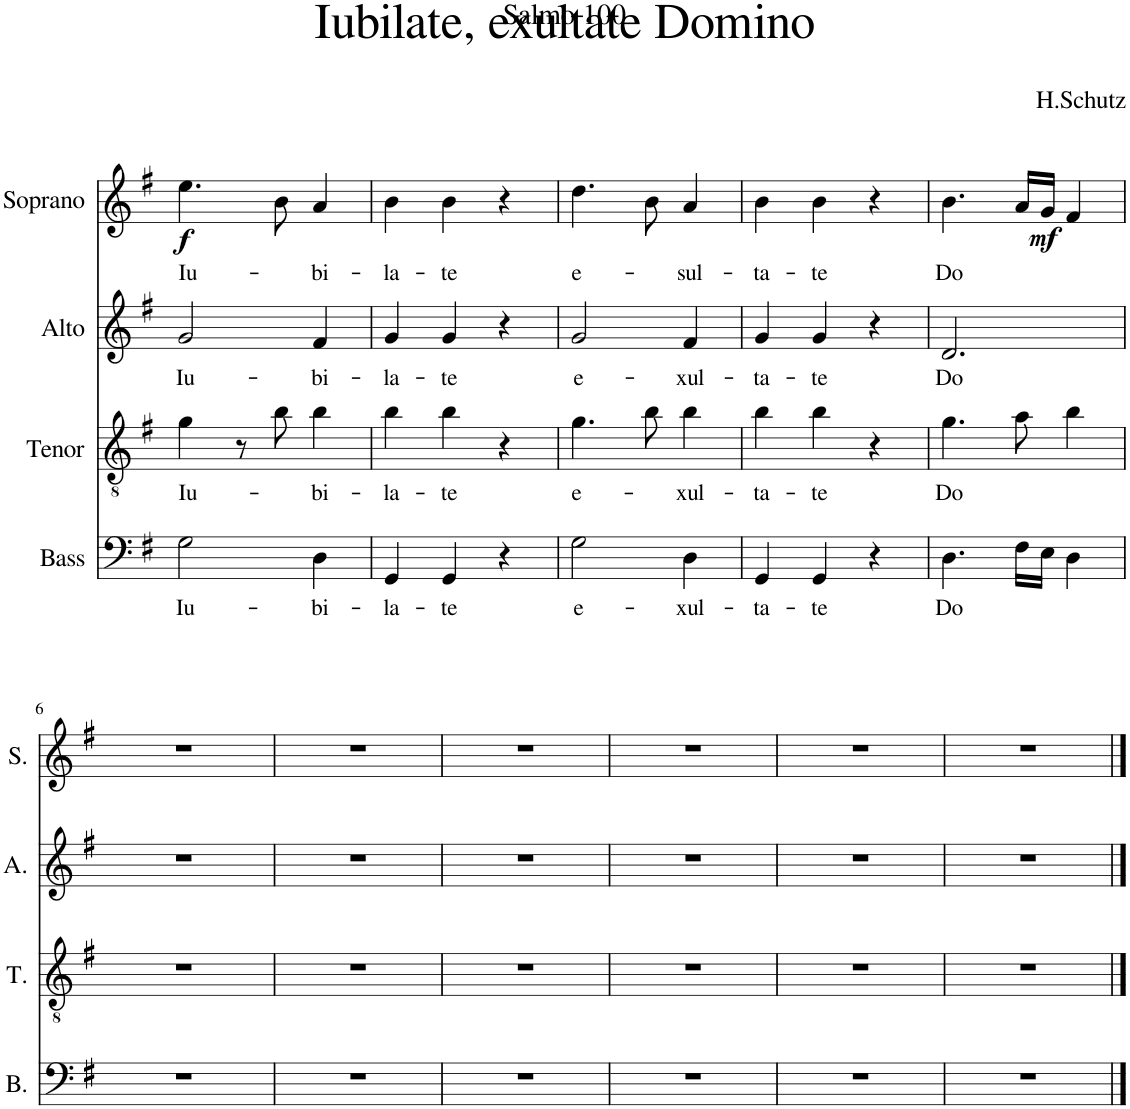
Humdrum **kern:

**kern	**text	**kern	**text	**kern	**text	**kern	**text	**dynam
*part4	*part4	*part3	*part3	*part2	*part2	*part1	*part1	*part1
*staff4	*staff4	*staff3	*staff3	*staff2	*staff2	*staff1	*staff1	*staff1
*I"Bass	*	*I"Tenor	*	*I"Alto	*	*I"Soprano	*	*
*I'B.	*	*I'T.	*	*I'A.	*	*I'S.	*	*
*clefF4	*	*clefGv2	*	*clefG2	*	*clefG2	*	*
*k[f#]	*	*k[f#]	*	*k[f#]	*	*k[f#]	*	*
=1	=1	=1	=1	=1	=1	=1	=1	=1
!	!LO:LY:b	!	!LO:LY:b	!	!LO:LY:b	!	!LO:LY:b	!LO:DY:b
2G\	Iu-	4g\	Iu-	2g/	Iu-	4.ee\	Iu-	f
.	.	8r	.	.	.	.	.	.
.	.	8b\	.	.	.	8b\	.	.
!	!LO:LY:b	!	!LO:LY:b	!	!LO:LY:b	!	!LO:LY:b	!
4D\	-bi-	4b\	-bi-	4f#/	-bi-	4a/	-bi-	.
=2	=2	=2	=2	=2	=2	=2	=2	=2
!	!LO:LY:b	!	!LO:LY:b	!	!LO:LY:b	!	!LO:LY:b	!
4GG/	-la-	4b\	-la-	4g/	-la-	4b\	-la-	.
!	!LO:LY:b	!	!LO:LY:b	!	!LO:LY:b	!	!LO:LY:b	!
4GG/	-te	4b\	-te	4g/	-te	4b\	-te	.
4r	.	4r	.	4r	.	4r	.	.
=3	=3	=3	=3	=3	=3	=3	=3	=3
!	!LO:LY:b	!	!LO:LY:b	!	!LO:LY:b	!	!LO:LY:b	!
2G\	e-	4.g\	e-	2g/	e-	4.dd\	e-	.
.	.	8b\	.	.	.	8b\	.	.
!	!LO:LY:b	!	!LO:LY:b	!	!LO:LY:b	!	!LO:LY:b	!
4D\	-xul-	4b\	-xul-	4f#/	-xul-	4a/	-sul-	.
=4	=4	=4	=4	=4	=4	=4	=4	=4
!	!LO:LY:b	!	!LO:LY:b	!	!LO:LY:b	!	!LO:LY:b	!
4GG/	-ta-	4b\	-ta-	4g/	-ta-	4b\	-ta-	.
!	!LO:LY:b	!	!LO:LY:b	!	!LO:LY:b	!	!LO:LY:b	!
4GG/	-te	4b\	-te	4g/	-te	4b\	-te	.
4r	.	4r	.	4r	.	4r	.	.
=5	=5	=5	=5	=5	=5	=5	=5	=5
!	!LO:LY:b	!	!LO:LY:b	!	!LO:LY:b	!	!LO:LY:b	!
4.D\	Do	4.g\	Do	2.d/	Do	4.b\	Do	.
16F#\LL	.	8a\	.	.	.	16a/LL	.	.
!	!	!	!	!	!	!	!	!LO:DY:b
16E\JJ	.	.	.	.	.	16g/JJ	.	mf
4D\	.	4b\	.	.	.	4f#/	.	.
!!LO:LB:g=z
=6	=6	=6	=6	=6	=6	=6	=6	=6
1r	.	1r	.	1r	.	1r	.	.
=7	=7	=7	=7	=7	=7	=7	=7	=7
1r	.	1r	.	1r	.	1r	.	.
=8	=8	=8	=8	=8	=8	=8	=8	=8
1r	.	1r	.	1r	.	1r	.	.
=9	=9	=9	=9	=9	=9	=9	=9	=9
1r	.	1r	.	1r	.	1r	.	.
=10	=10	=10	=10	=10	=10	=10	=10	=10
1r	.	1r	.	1r	.	1r	.	.
=11	=11	=11	=11	=11	=11	=11	=11	=11
1r	.	1r	.	1r	.	1r	.	.
==	==	==	==	==	==	==	==	==
*-	*-	*-	*-	*-	*-	*-	*-	*-
